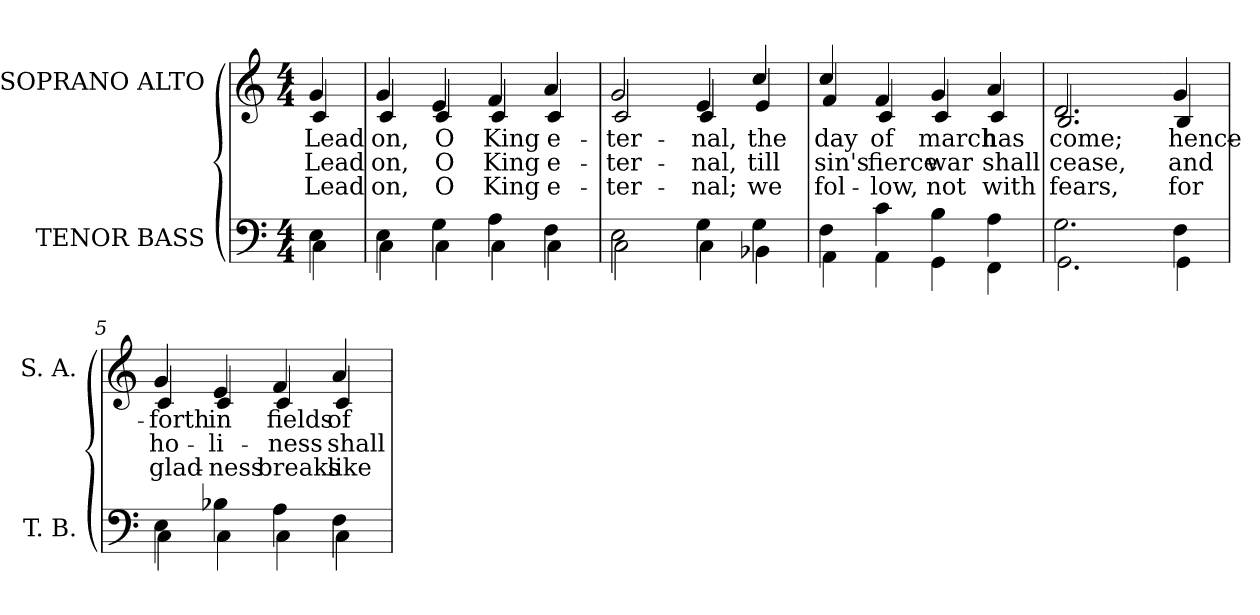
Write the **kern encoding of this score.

**kern	**kern	**text	**text	**text
*part2	*part1	*part1	*part1	*part1
*staff2	*staff1	*staff1	*staff1	*staff1
*I"TENOR BASS	*I"SOPRANO ALTO	*	*	*
*I'T. B.	*I'S. A.	*	*	*
!!LO:PB:g=z
*clefF4	*clefG2	*	*	*
*k[]	*k[]	*	*	*
*C:	*C:	*	*	*
*M4/4	*M4/4	*	*	*
=	=	=	=	=
*^	*	*	*	*
!	!	!LO:TX:b:cj:t=1	!	!	!
!	!	!LO:TX:b:cj:t=2	!	!	!
!	!	!LO:TX:b:cj:t=3	!	!	!
!	!	!	!LO:LY:b:color=#000000	!LO:LY:b:color=#000000	!LO:LY:b:color=#000000
*	*	*^	*	*	*
4Ei\	4Ci\	4gi/	4ci/	Lead	Lead	Lead
=	=	=	=	=	=	=
!	!	!	!	!LO:LY:b:color=#000000	!LO:LY:b:color=#000000	!LO:LY:b:color=#000000
4Ei\	4Ci\	4gi/	4ci/	on,	on,	on,
!	!	!	!	!LO:LY:b:color=#000000	!LO:LY:b:color=#000000	!LO:LY:b:color=#000000
4Gi\	4Ci\	4ei/	4ci/	O	O	O
!	!	!	!	!LO:LY:b:color=#000000	!LO:LY:b:color=#000000	!LO:LY:b:color=#000000
4Ai\	4Ci\	4fi/	4ci/	King	King	King
!	!	!	!	!LO:LY:b:color=#000000	!LO:LY:b:color=#000000	!LO:LY:b:color=#000000
4Fi\	4Ci\	4ai/	4ci/	e-	e-	e-
=1	=1	=1	=1	=1	=1	=1
!	!	!	!	!LO:LY:b:color=#000000	!LO:LY:b:color=#000000	!LO:LY:b:color=#000000
2Ei\	2Ci\	2gi/	2ci/	-ter-	-ter-	-ter-
!	!	!	!	!LO:LY:b:color=#000000	!LO:LY:b:color=#000000	!LO:LY:b:color=#000000
4Gi\	4Ci\	4ei/	4ci/	-nal,	-nal,	-nal;
!	!	!	!	!LO:LY:b:color=#000000	!LO:LY:b:color=#000000	!LO:LY:b:color=#000000
4Gi\	4BB-Xi\	4cci/	4ei/	the	till	we
=2	=2	=2	=2	=2	=2	=2
!	!	!	!	!LO:LY:b:color=#000000	!LO:LY:b:color=#000000	!LO:LY:b:color=#000000
4Fi\	4AAi\	4cci/	4fi/	day	sin's	fol-
!	!	!	!	!LO:LY:b:color=#000000	!LO:LY:b:color=#000000	!LO:LY:b:color=#000000
4ci\	4AAi\	4fi/	4ci/	of	fierce	-low,
!	!	!	!	!LO:LY:b:color=#000000	!LO:LY:b:color=#000000	!LO:LY:b:color=#000000
4Bi\	4GGi\	4gi/	4ci/	march	war	not
!	!	!	!	!LO:LY:b:color=#000000	!LO:LY:b:color=#000000	!LO:LY:b:color=#000000
4Ai\	4FFi\	4ai/	4ci/	has	shall	with
=3	=3	=3	=3	=3	=3	=3
!	!	!	!	!LO:LY:b:color=#000000	!LO:LY:b:color=#000000	!LO:LY:b:color=#000000
2.Gi\	2.GGi\	2.di/	2.Bi/	come;	cease,	fears,
!!LO:LB:g=z	!!
=4-	=4-	=4-	=4-	=4-	=4-	=4-
!	!	!	!	!LO:LY:b:color=#000000	!LO:LY:b:color=#000000	!LO:LY:b:color=#000000
4Fi\	4GGi\	4gi/	4Bi/	hence-	and	for
=5	=5	=5	=5	=5	=5	=5
!	!	!	!	!LO:LY:b:color=#000000	!LO:LY:b:color=#000000	!LO:LY:b:color=#000000
4Ei\	4Ci\	4gi/	4ci/	-forth	ho-	glad-
!	!	!	!	!LO:LY:b:color=#000000	!LO:LY:b:color=#000000	!LO:LY:b:color=#000000
4B-Xi\	4Ci\	4ei/	4ci/	in	-li-	-ness
!	!	!	!	!LO:LY:b:color=#000000	!LO:LY:b:color=#000000	!LO:LY:b:color=#000000
4Ai\	4Ci\	4fi/	4ci/	fields	-ness	breaks
!	!	!	!	!LO:LY:b:color=#000000	!LO:LY:b:color=#000000	!LO:LY:b:color=#000000
4Fi\	4Ci\	4ai/	4ci/	of	shall	like
*v	*v	*	*	*	*	*
*	*v	*v	*	*	*
=	=	=	=	=
*-	*-	*-	*-	*-
